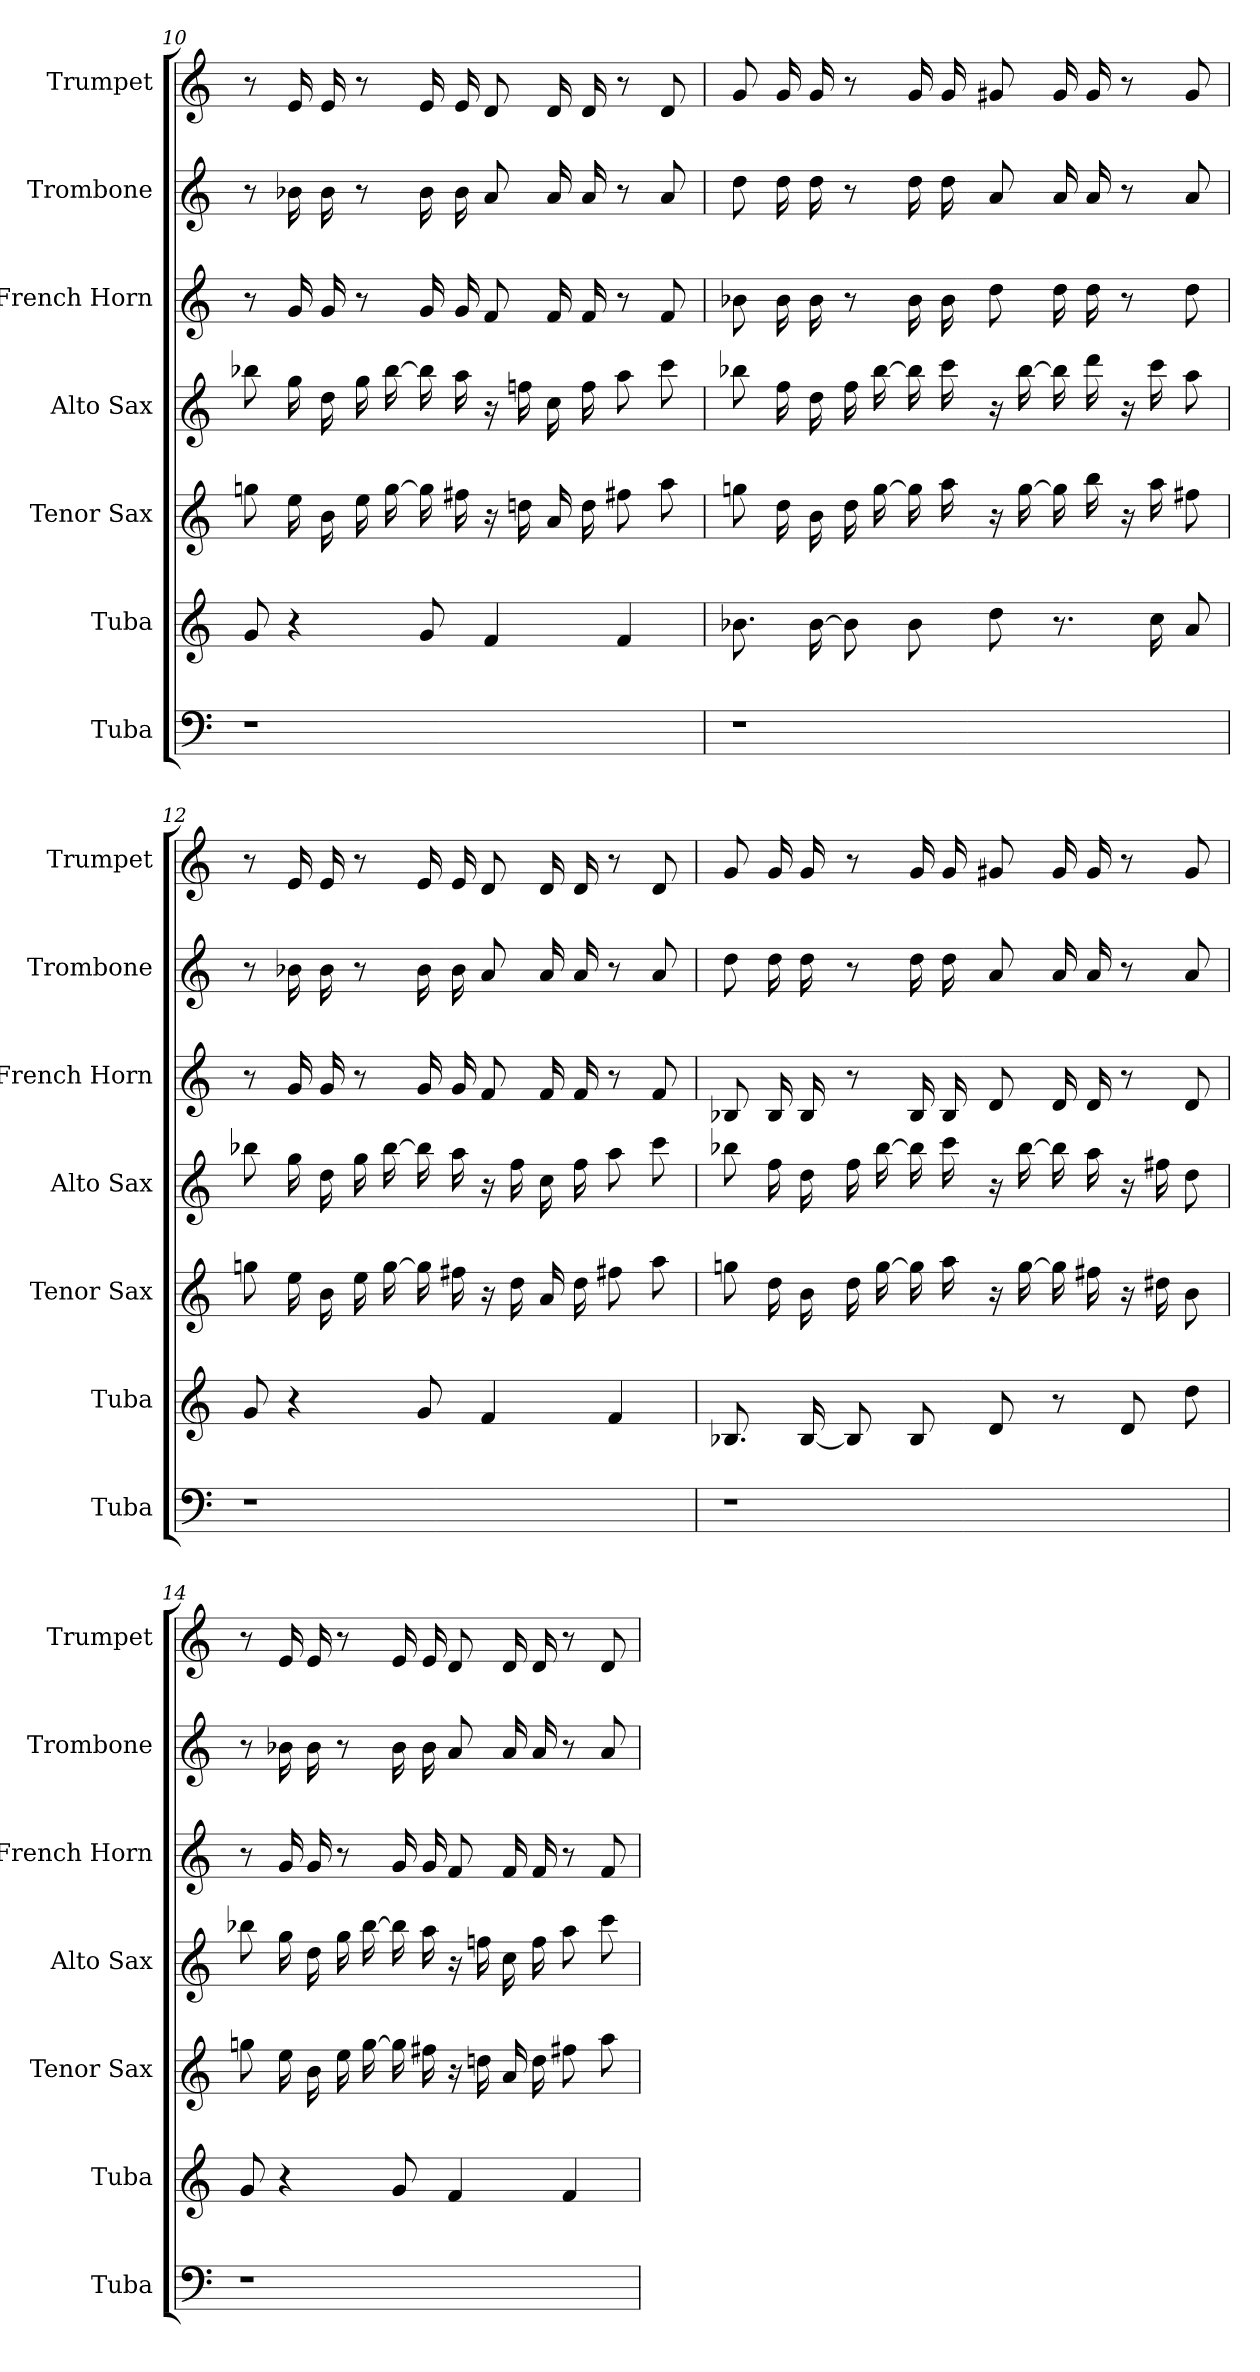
**kern	**kern	**kern	**kern	**kern	**kern	**kern
*part7	*part6	*part5	*part4	*part3	*part2	*part1
*staff7	*staff6	*staff5	*staff4	*staff3	*staff2	*staff1
*I"Tuba	*I"Tuba	*I"Tenor Sax	*I"Alto Sax	*I"French Horn	*I"Trombone	*I"Trumpet
*I'Tuba	*I'Tuba	*I'Tenor Sax	*I'Alto Sax	*I'French Horn	*I'Trombone	*I'Trumpet
*clefF4	*clefG2	*clefG2	*clefG2	*clefG2	*clefG2	*clefG2
*ITrd8c14	*ITrd15c26	*ITrd5c9	*ITrd8c14	*ITrd8c14	*ITrd8c14	*ITrd1c2
=10	=10	=10	=10	=10	=10	=10
1r	8GG	8b-	8b-	8r	8r	8r
.	4r	16g	16g	16G	16B-	16d
.	.	16d	16d	16G	16B-	16d
.	.	16g	16g	8r	8r	8r
.	.	[16b-	[16b-	.	.	.
.	8GG	16b-]	16b-]	16G	16B-	16d
.	.	16an	16a	16G	16B-	16d
.	4FF	16r	16r	8F	8A	8c
.	.	16fn	16fn	.	.	.
.	.	16c	16c	16F	16A	16c
.	.	16f	16f	16F	16A	16c
.	4FF	8an	8a	8r	8r	8r
.	.	8cc	8cc	8F	8A	8c
=11	=11	=11	=11	=11	=11	=11
1r	8.BB-	8b-	8b-	8B-	8d	8f
.	.	16f	16f	16B-	16d	16f
.	[16BB-	16d	16d	16B-	16d	16f
.	8BB-]	16f	16f	8r	8r	8r
.	.	[16b-	[16b-	.	.	.
.	8BB-	16b-]	16b-]	16B-	16d	16f
.	.	16cc	16cc	16B-	16d	16f
.	8D	16r	16r	8d	8A	8f#X
.	.	[16b-	[16b-	.	.	.
.	8.r	16b-]	16b-]	16d	16A	16f#
.	.	16dd	16dd	16d	16A	16f#
.	.	16r	16r	8r	8r	8r
.	16C	16cc	16cc	.	.	.
.	8AA	8an	8a	8d	8A	8f#
=12	=12	=12	=12	=12	=12	=12
1r	8GG	8b-	8b-	8r	8r	8r
.	4r	16g	16g	16G	16B-	16d
.	.	16d	16d	16G	16B-	16d
.	.	16g	16g	8r	8r	8r
.	.	[16b-	[16b-	.	.	.
.	8GG	16b-]	16b-]	16G	16B-	16d
.	.	16an	16a	16G	16B-	16d
.	4FF	16r	16r	8F	8A	8c
.	.	16f	16f	.	.	.
.	.	16c	16c	16F	16A	16c
.	.	16f	16f	16F	16A	16c
.	4FF	8an	8a	8r	8r	8r
.	.	8cc	8cc	8F	8A	8c
=13	=13	=13	=13	=13	=13	=13
1r	8.BBB-	8b-	8b-	8BB-	8d	8f
.	.	16f	16f	16BB-	16d	16f
.	[16BBB-	16d	16d	16BB-	16d	16f
.	8BBB-]	16f	16f	8r	8r	8r
.	.	[16b-	[16b-	.	.	.
.	8BBB-	16b-]	16b-]	16BB-	16d	16f
.	.	16cc	16cc	16BB-	16d	16f
.	8DD	16r	16r	8D	8A	8f#X
.	.	[16b-	[16b-	.	.	.
.	8r	16b-]	16b-]	16D	16A	16f#
.	.	16an	16a	16D	16A	16f#
.	8DD	16r	16r	8r	8r	8r
.	.	16f#X	16f#X	.	.	.
.	8D	8d	8d	8D	8A	8f#
=14	=14	=14	=14	=14	=14	=14
1r	8GG	8b-	8b-	8r	8r	8r
.	4r	16g	16g	16G	16B-	16d
.	.	16d	16d	16G	16B-	16d
.	.	16g	16g	8r	8r	8r
.	.	[16b-	[16b-	.	.	.
.	8GG	16b-]	16b-]	16G	16B-	16d
.	.	16an	16a	16G	16B-	16d
.	4FF	16r	16r	8F	8A	8c
.	.	16fn	16fn	.	.	.
.	.	16c	16c	16F	16A	16c
.	.	16f	16f	16F	16A	16c
.	4FF	8an	8a	8r	8r	8r
.	.	8cc	8cc	8F	8A	8c
=	=	=	=	=	=	=
*-	*-	*-	*-	*-	*-	*-
